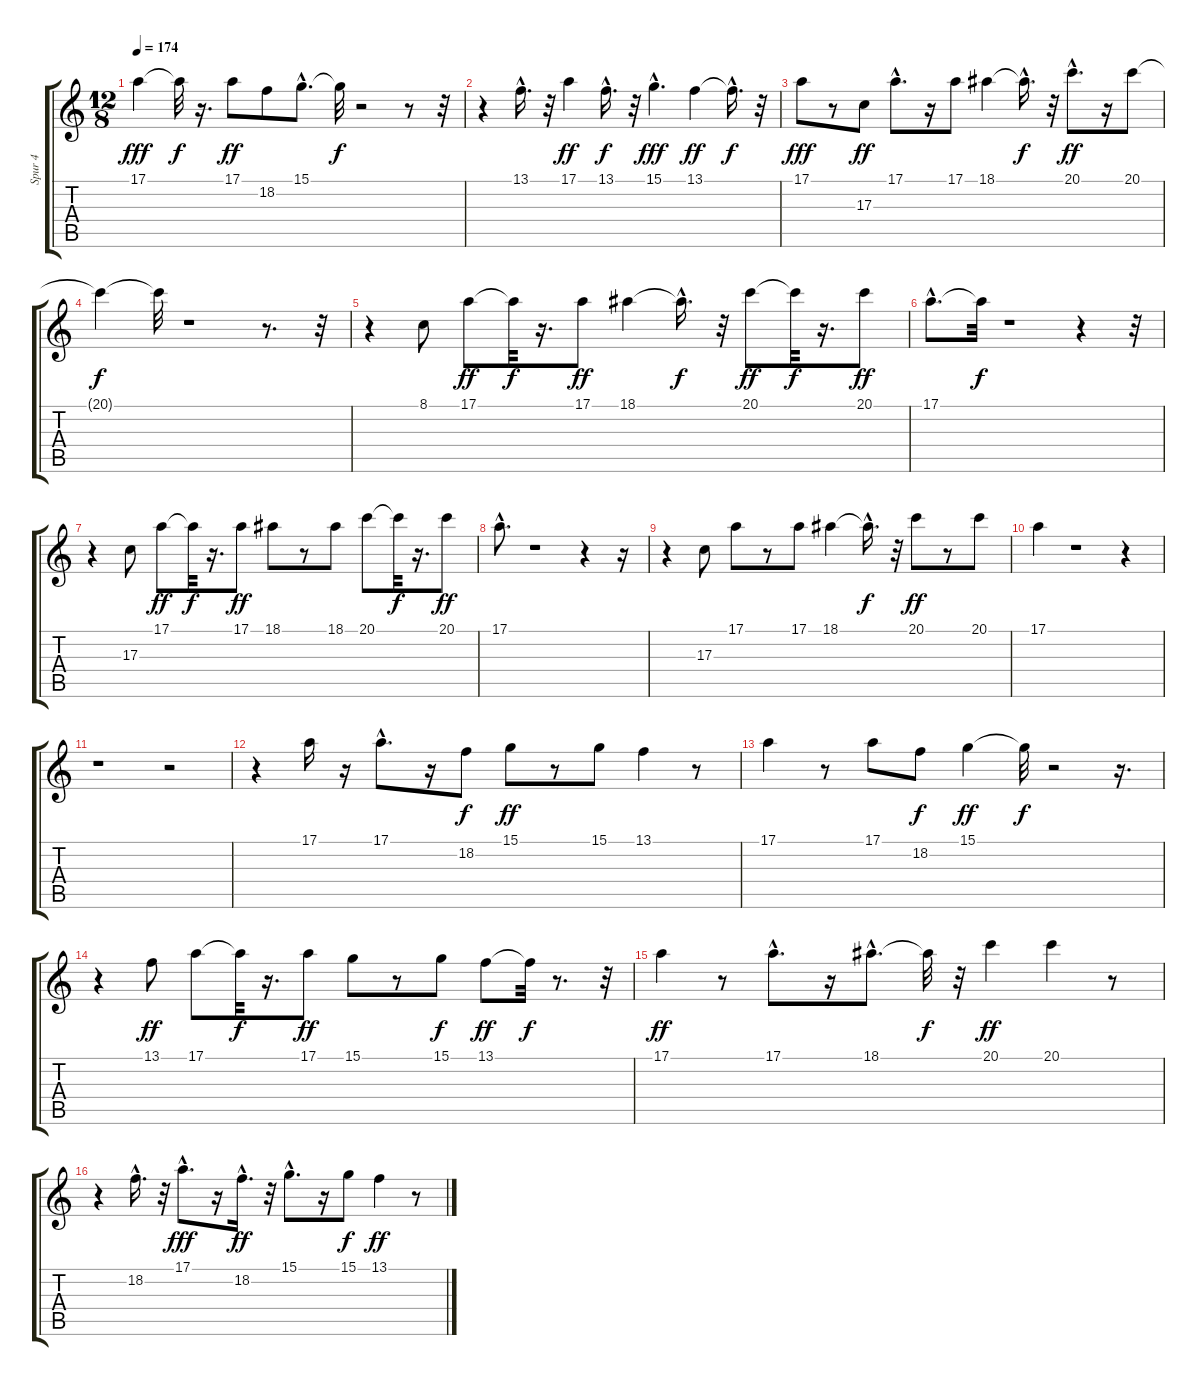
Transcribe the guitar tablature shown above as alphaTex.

\track ("Spur 4" "Spur 4") {instrument lead3calliope}
\staff {score tabs}
\tuning (E4 B3 G3 D3 A2 E2) {hide}
\ts (12 8)
\tempo 174
\clef g2
\ks c
17.1.4{dy fff} 17.1{t}.32{dy f} r.16{d} 17.1.8{dy ff} 18.2.8 15.1{hac}.8{d} 15.1{t}.32{dy f} r.2 r.8 r.32 |
r.4 13.1{hac}.16{d} r.32 17.1.4{dy ff} 13.1{hac}.16{d dy f} r.32 15.1{hac}.4{d dy fff} 13.1.4{dy ff} 13.1{hac t}.16{d dy f} r.32 |
17.1.8{dy fff} r.8 17.3.8{dy ff} 17.1{hac}.8{d} r.16 17.1.8 18.1.4 18.1{hac t}.16{d dy f} r.32 20.1{hac}.8{d dy ff} r.16 20.1.8 |
20.1{t}.4{dy f} 20.1{t}.32 r.1 r.8{d} r.32 |
r.4 8.1.8 17.1.8{dy ff} 17.1{t}.32{dy f} r.16{d} 17.1.8{dy ff} 18.1.4 18.1{hac t}.16{d dy f} r.32 20.1.8{dy ff} 20.1{t}.32{dy f} r.16{d} 20.1.8{dy ff} |
17.1{hac}.8{d} 17.1{t}.32{dy f} r.1 r.4 r.32 |
r.4 17.3.8 17.1.8{dy ff} 17.1{t}.32{dy f} r.16{d} 17.1.8{dy ff} 18.1.8 r.8 18.1.8 20.1.8 20.1{t}.32{dy f} r.16{d} 20.1.8{dy ff} |
17.1{hac}.8{d} r.1 r.4 r.16 |
r.4 17.3.8 17.1.8 r.8 17.1.8 18.1.4 18.1{hac t}.16{d dy f} r.32 20.1.8{dy ff} r.8 20.1.8 |
17.1.4 r.1 r.4 |
r.1 r.2 |
r.4 17.1.16 r.16 17.1{hac}.8{d} r.16 18.2.8{dy f} 15.1.8{dy ff} r.8 15.1.8 13.1.4 r.8 |
17.1.4 r.8 17.1.8 18.2.8{dy f} 15.1.4{dy ff} 15.1{t}.32{dy f} r.2 r.16{d} |
r.4 13.1.8{dy ff} 17.1.8 17.1{t}.32{dy f} r.16{d} 17.1.8{dy ff} 15.1.8 r.8 15.1.8{dy f} 13.1.8{dy ff} 13.1{t}.32{dy f} r.8{d} r.32 |
17.1.4{dy ff} r.8 17.1{hac}.8{d} r.16 18.1{hac}.8{d} 18.1{t}.32{dy f} r.32 20.1.4{dy ff} 20.1.4 r.8 |
r.4 18.2{hac}.16{d} r.32 17.1{hac}.8{d dy fff} r.16 18.2{hac}.16{d dy ff} r.32 15.1{hac}.8{d} r.16 15.1.8{dy f} 13.1.4{dy ff} r.8
